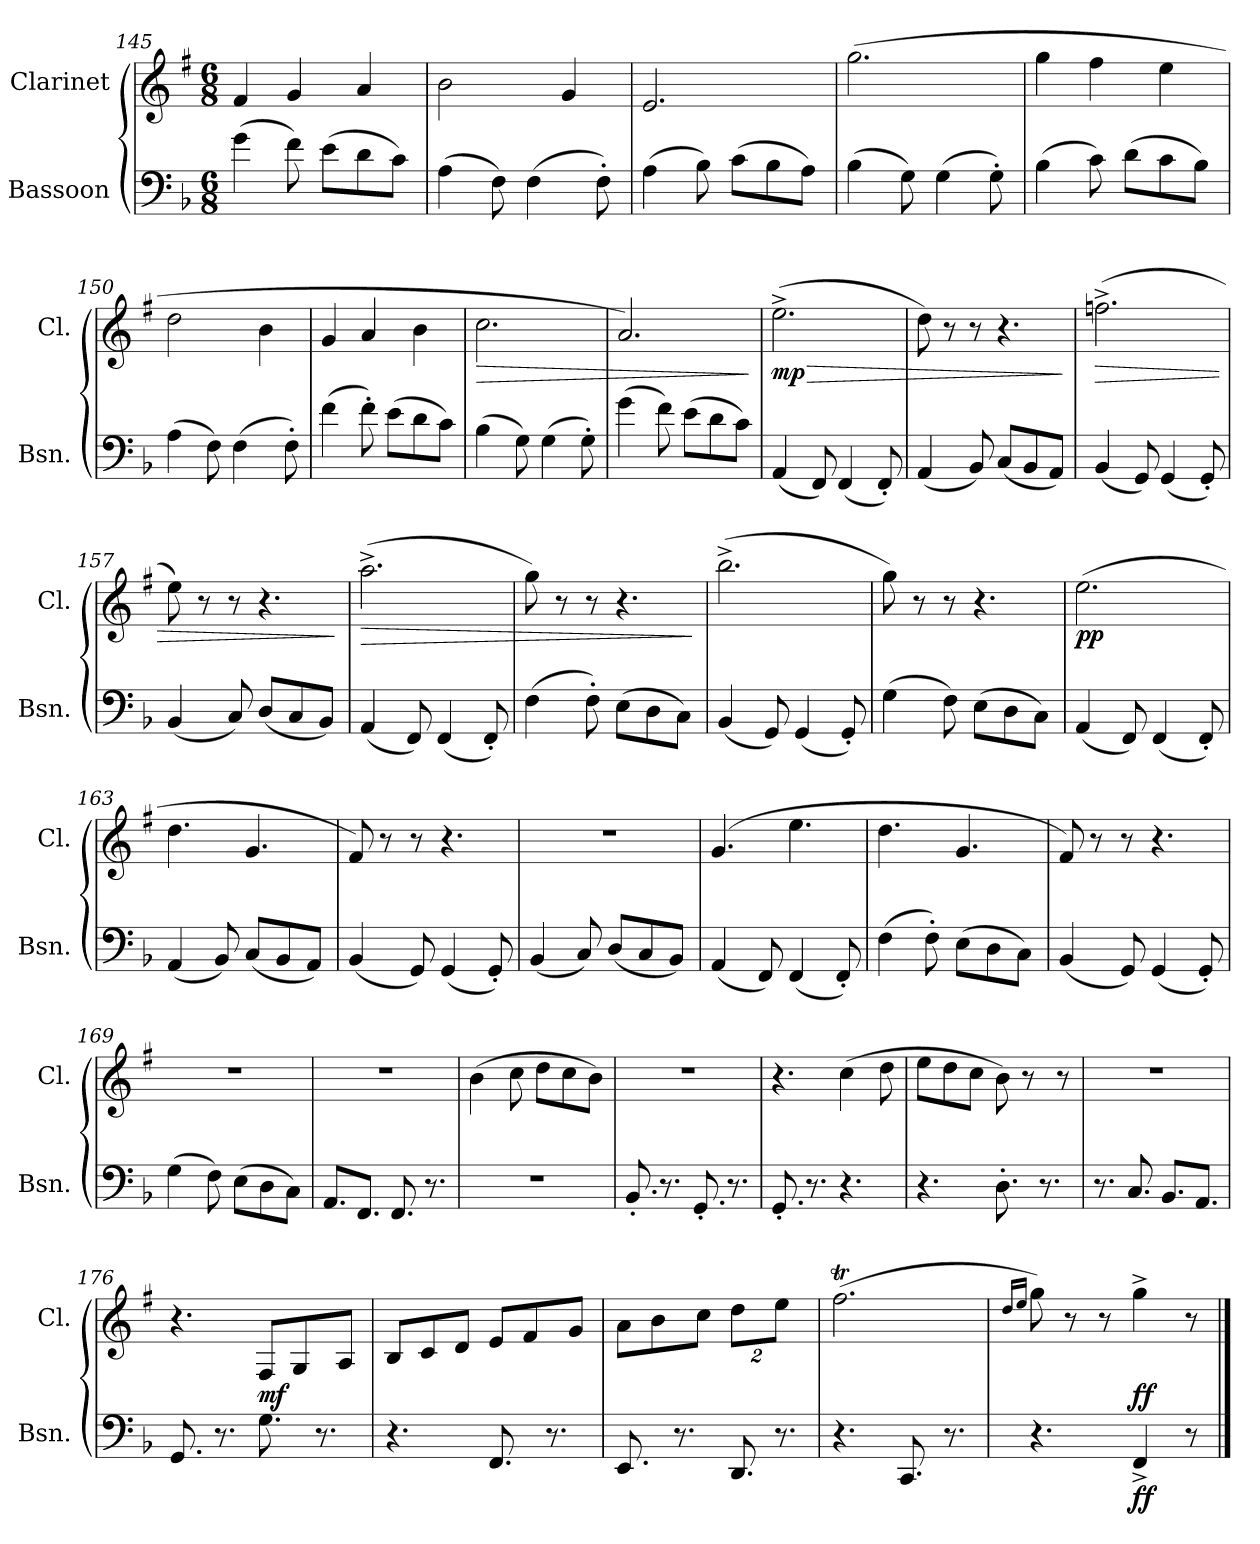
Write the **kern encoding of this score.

**kern	**dynam	**kern	**dynam
*part2	*part2	*part1	*part1
*staff2	*staff2	*staff1	*staff1
*I"Bassoon	*	*I"Clarinet	*
*I'Bsn.	*	*I'Cl.	*
*clefF4	*	*clefG2	*
*	*	*ITrd1c2	*
*k[b-]	*	*k[b-]	*
*M6/8	*	*M6/8	*
=145	=145	=145	=145
(>4g\	.	4e/	.
8f\)	.	4f/	.
(>8e\L	.	.	.
8d\	.	4g/	.
8c\J)	.	.	.
=146	=146	=146	=146
(>4A\	.	2a\	.
8F\)	.	.	.
(>4F\	.	.	.
.	.	4f/	.
8F'\)	.	.	.
=147	=147	=147	=147
(>4A\	.	2.d/	.
8B-\)	.	.	.
(>8c\L	.	.	.
8B-\	.	.	.
8A\J)	.	.	.
=148	=148	=148	=148
(>4B-\	.	(>2.ff\	.
8G\)	.	.	.
(>4G\	.	.	.
8G'\)	.	.	.
=149	=149	=149	=149
(>4B-\	.	4ff\	.
8c\)	.	4ee\	.
(>8d\L	.	.	.
8c\	.	4dd\	.
8B-\J)	.	.	.
=150	=150	=150	=150
(>4A\	.	2cc\	.
8F\)	.	.	.
(>4F\	.	.	.
.	.	4a\	.
8F'\)	.	.	.
!!LO:LB:g=z
=151	=151	=151	=151
(>4f\	.	4f/	.
8f'\)	.	4g/	.
(>8e\L	.	.	.
8d\	.	4a\	.
8c\J)	.	.	.
=152	=152	=152	=152
!	!	!	!LO:HP:b
(>4B-\	.	2.b-\	>
8G\)	.	.	.
(>4G\	.	.	.
8G'\)	.	.	.
=153	=153	=153	=153
(>4g\	.	2.g/)	.
8f\)	.	.	.
(>8e\L	.	.	.
8d\	.	.	.
8c\J)	.	.	.
.	.	.	]
=154	=154	=154	=154
!	!	!	!LO:HP:b
!	!	!	!LO:DY:n=1:b
(<4AA/	.	(>2.dd^\	> mp
8FF/)	.	.	.
(<4FF/	.	.	.
8FF'/)	.	.	.
=155	=155	=155	=155
(<4AA/	.	8cc\)	.
.	.	8r	.
8BB-/)	.	8r	.
(<8C/L	.	4.r	.
8BB-/	.	.	.
8AA/J)	.	.	.
.	.	.	]
=156	=156	=156	=156
!	!	!	!LO:HP:b
(<4BB-/	.	(>2.ee-X^\	>
8GG/)	.	.	.
(<4GG/	.	.	.
8GG'/)	.	.	.
=157	=157	=157	=157
(<4BB-/	.	8dd\)	.
.	.	8r	.
8C/)	.	8r	.
(<8D/L	.	4.r	.
8C/	.	.	.
8BB-/J)	.	.	.
.	.	.	]
!!LO:LB:g=z
=158	=158	=158	=158
!	!	!	!LO:HP:b
(<4AA/	.	(>2.gg^\	>
8FF/)	.	.	.
(<4FF/	.	.	.
8FF'/)	.	.	.
=159	=159	=159	=159
(>4F\	.	8ff\)	.
.	.	8r	.
8F'\)	.	8r	.
(>8E\L	.	4.r	.
8D\	.	.	.
8C\J)	.	.	.
.	.	.	]
=160	=160	=160	=160
(<4BB-/	.	(>2.aa^\	.
8GG/)	.	.	.
(<4GG/	.	.	.
8GG'/)	.	.	.
=161	=161	=161	=161
(>4G\	.	8ff\)	.
.	.	8r	.
8F\)	.	8r	.
(>8E\L	.	4.r	.
8D\	.	.	.
8C\J)	.	.	.
=162	=162	=162	=162
!	!	!	!LO:DY:b
(<4AA/	.	(>2.dd\	pp
8FF/)	.	.	.
(<4FF/	.	.	.
8FF'/)	.	.	.
=163	=163	=163	=163
(<4AA/	.	4.cc\	.
8BB-/)	.	.	.
(<8C/L	.	4.f/	.
8BB-/	.	.	.
8AA/J)	.	.	.
=164	=164	=164	=164
(<4BB-/	.	8e/)	.
.	.	8r	.
8GG/)	.	8r	.
(<4GG/	.	4.r	.
8GG'/)	.	.	.
!!LO:LB:g=z
=165	=165	=165	=165
(<4BB-/	.	2.r	.
8C/)	.	.	.
(<8D/L	.	.	.
8C/	.	.	.
8BB-/J)	.	.	.
=166	=166	=166	=166
(<4AA/	.	(>4.f/	.
8FF/)	.	.	.
(<4FF/	.	4.dd\	.
8FF'/)	.	.	.
=167	=167	=167	=167
(>4F\	.	4.cc\	.
8F'\)	.	.	.
(>8E\L	.	4.f/	.
8D\	.	.	.
8C\J)	.	.	.
=168	=168	=168	=168
(<4BB-/	.	8e/)	.
.	.	8r	.
8GG/)	.	8r	.
(<4GG/	.	4.r	.
8GG'/)	.	.	.
=169	=169	=169	=169
(>4G\	.	2.r	.
8F\)	.	.	.
(>8E\L	.	.	.
8D\	.	.	.
8C\J)	.	.	.
=170	=170	=170	=170
8.AA/L	.	2.r	.
8.FF/J	.	.	.
8.FF/	.	.	.
8.r	.	.	.
=171	=171	=171	=171
2.r	.	(>4a\	.
.	.	8b-\	.
.	.	8cc\L	.
.	.	8b-\	.
.	.	8a\J)	.
=172	=172	=172	=172
8.BB-'/	.	2.r	.
8.r	.	.	.
8.GG'/	.	.	.
8.r	.	.	.
!!LO:LB:g=z
=173	=173	=173	=173
8.GG'/	.	4.r	.
8.r	.	.	.
4.r	.	(>4b-\	.
.	.	8cc\	.
=174	=174	=174	=174
4.r	.	8dd\L	.
.	.	8cc\	.
.	.	8b-\J	.
8.D'\	.	8a\)	.
.	.	8r	.
8.r	.	.	.
.	.	8r	.
=175	=175	=175	=175
8.r	.	2.r	.
8.C/	.	.	.
8.BB-/L	.	.	.
8.AA/J	.	.	.
=176	=176	=176	=176
8.GG/	.	4.r	.
8.r	.	.	.
!	!	!	!LO:DY:b
8.G\	.	8E/L	mf
.	.	8F/	.
8.r	.	.	.
.	.	8G/J	.
=177	=177	=177	=177
4.r	.	8A/L	.
.	.	8B-/	.
.	.	8c/J	.
8.FF/	.	8d/L	.
.	.	8e/	.
8.r	.	.	.
.	.	8f/J	.
=178	=178	=178	=178
8.EE/	.	8g\L	.
.	.	8a\	.
8.r	.	.	.
.	.	8b-\J	.
*	*	*Xbrackettup	*
8.DD/	.	16%3cc\L	.
8.r	.	16%3dd\J	.
=179	=179	=179	=179
4.r	.	(>2.eet\	.
8.CC/	.	.	.
8.r	.	.	.
!!LO:PB:g=z
=180	=180	=180	=180
.	.	16qcc/LL	.
.	.	16qdd/JJ	.
4.r	.	8ff\)	.
.	.	8r	.
.	.	8r	.
!	!LO:DY:b	!	!LO:DY:b
4FF^/	ff	4ff^\	ff
8r	.	8r	.
==	==	==	==
*-	*-	*-	*-
